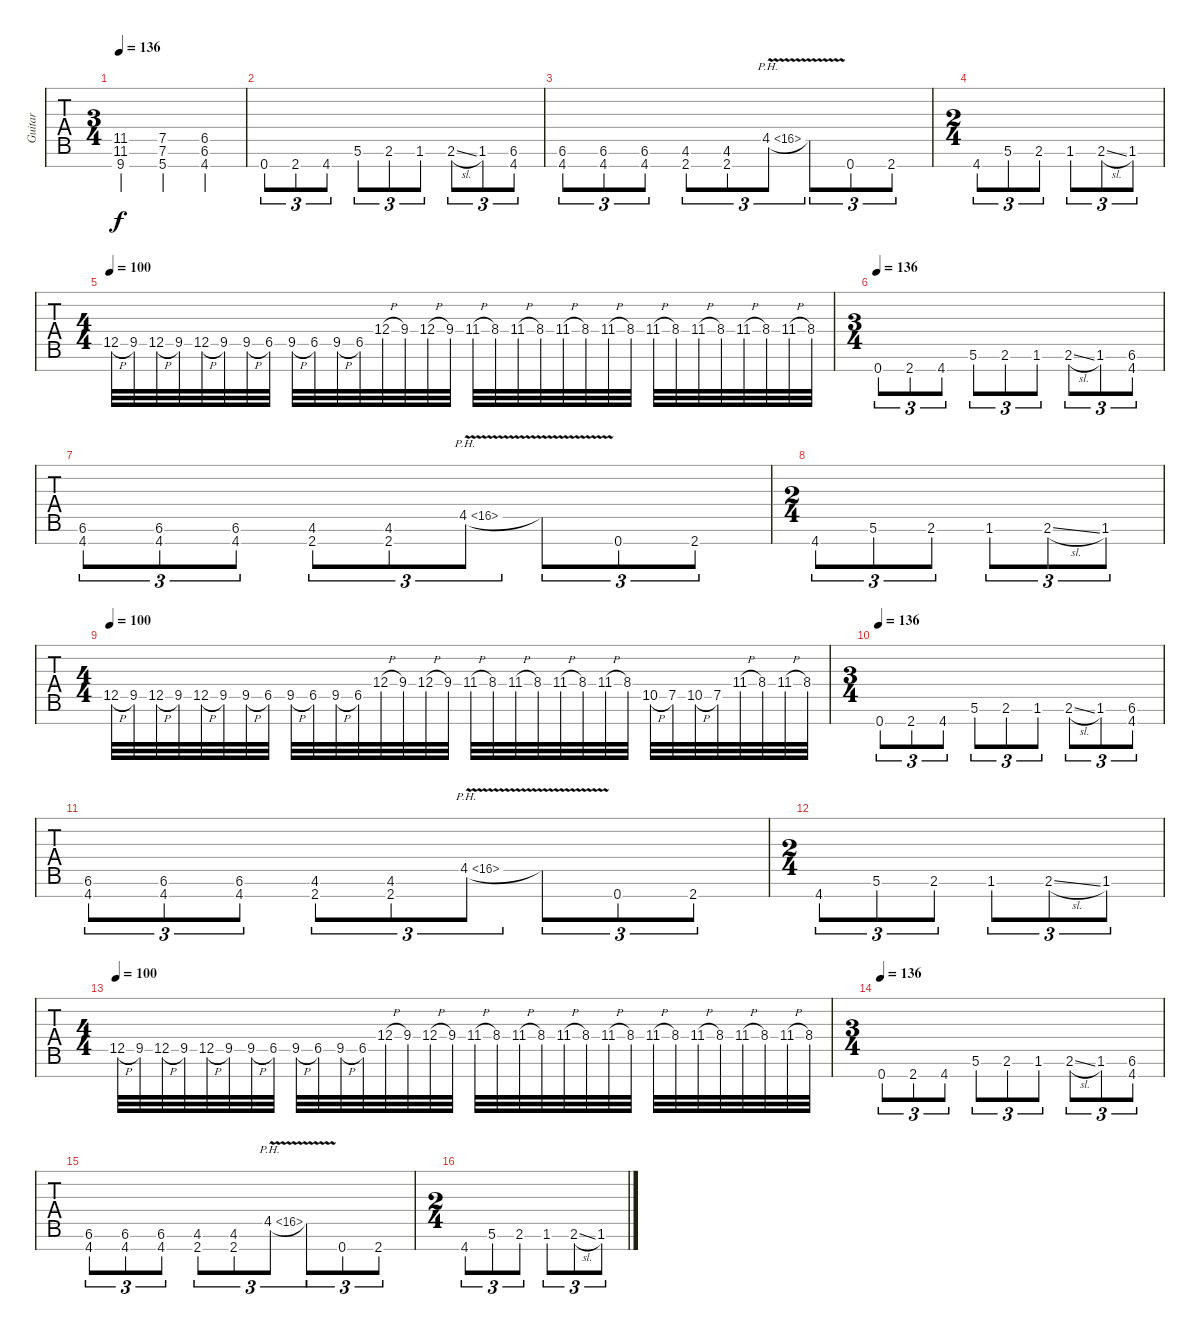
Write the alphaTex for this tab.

\track ("Guitar" "Guitar") {instrument distortionguitar}
\staff {tabs}
\tuning (Eb4 Bb3 Gb3 Db3 Ab2 Eb2 Bb1) {hide}
\ts (3 4)
\tempo 136
\clef f4
\ks c
(11.5{t} 11.6{t} 9.7{t}).4{dy f} (7.5 7.6 5.7).4 (6.5 6.6 4.7).4 |
0.7.8{tu (3 2)} 2.7.8{tu (3 2)} 4.7.8{tu (3 2)} 5.6.8{tu (3 2)} 2.6.8{tu (3 2)} 1.6.8{tu (3 2)} 2.6{sl}.8{tu (3 2)} 1.6.8{tu (3 2)} (6.6 4.7).8{tu (3 2)} |
(6.6 4.7).8{tu (3 2)} (6.6 4.7).8{tu (3 2)} (6.6 4.7).8{tu (3 2)} (4.6 2.7).8{tu (3 2)} (4.6 2.7).8{tu (3 2)} 4.5{ph 12 v}.8{tu (3 2)} 4.5{t}.8{tu (3 2)} 0.7.8{tu (3 2)} 2.7.8{tu (3 2)} |
\ts (2 4)
4.7.8{tu (3 2)} 5.6.8{tu (3 2)} 2.6.8{tu (3 2)} 1.6.8{tu (3 2)} 2.6{sl}.8{tu (3 2)} 1.6.8{tu (3 2)} |
\ts (4 4)
\tempo 100
12.5{h}.32 9.5.32 12.5{h}.32 9.5.32 12.5{h}.32 9.5.32 9.5{h}.32 6.5.32 9.5{h}.32 6.5.32 9.5{h}.32 6.5.32 12.4{h}.32 9.4.32 12.4{h}.32 9.4.32 11.4{h}.32 8.4.32 11.4{h}.32 8.4.32 11.4{h}.32 8.4.32 11.4{h}.32 8.4.32 11.4{h}.32 8.4.32 11.4{h}.32 8.4.32 11.4{h}.32 8.4.32 11.4{h}.32 8.4.32 |
\ts (3 4)
\tempo 136
0.7.8{tu (3 2)} 2.7.8{tu (3 2)} 4.7.8{tu (3 2)} 5.6.8{tu (3 2)} 2.6.8{tu (3 2)} 1.6.8{tu (3 2)} 2.6{sl}.8{tu (3 2)} 1.6.8{tu (3 2)} (6.6 4.7).8{tu (3 2)} |
(6.6 4.7).8{tu (3 2)} (6.6 4.7).8{tu (3 2)} (6.6 4.7).8{tu (3 2)} (4.6 2.7).8{tu (3 2)} (4.6 2.7).8{tu (3 2)} 4.5{ph 12 v}.8{tu (3 2)} 4.5{t}.8{tu (3 2)} 0.7.8{tu (3 2)} 2.7.8{tu (3 2)} |
\ts (2 4)
4.7.8{tu (3 2)} 5.6.8{tu (3 2)} 2.6.8{tu (3 2)} 1.6.8{tu (3 2)} 2.6{sl}.8{tu (3 2)} 1.6.8{tu (3 2)} |
\ts (4 4)
\tempo 100
12.5{h}.32 9.5.32 12.5{h}.32 9.5.32 12.5{h}.32 9.5.32 9.5{h}.32 6.5.32 9.5{h}.32 6.5.32 9.5{h}.32 6.5.32 12.4{h}.32 9.4.32 12.4{h}.32 9.4.32 11.4{h}.32 8.4.32 11.4{h}.32 8.4.32 11.4{h}.32 8.4.32 11.4{h}.32 8.4.32 10.5{h}.32 7.5.32 10.5{h}.32 7.5.32 11.4{h}.32 8.4.32 11.4{h}.32 8.4.32 |
\ts (3 4)
\tempo 136
0.7.8{tu (3 2)} 2.7.8{tu (3 2)} 4.7.8{tu (3 2)} 5.6.8{tu (3 2)} 2.6.8{tu (3 2)} 1.6.8{tu (3 2)} 2.6{sl}.8{tu (3 2)} 1.6.8{tu (3 2)} (6.6 4.7).8{tu (3 2)} |
(6.6 4.7).8{tu (3 2)} (6.6 4.7).8{tu (3 2)} (6.6 4.7).8{tu (3 2)} (4.6 2.7).8{tu (3 2)} (4.6 2.7).8{tu (3 2)} 4.5{ph 12 v}.8{tu (3 2)} 4.5{t}.8{tu (3 2)} 0.7.8{tu (3 2)} 2.7.8{tu (3 2)} |
\ts (2 4)
4.7.8{tu (3 2)} 5.6.8{tu (3 2)} 2.6.8{tu (3 2)} 1.6.8{tu (3 2)} 2.6{sl}.8{tu (3 2)} 1.6.8{tu (3 2)} |
\ts (4 4)
\tempo 100
12.5{h}.32 9.5.32 12.5{h}.32 9.5.32 12.5{h}.32 9.5.32 9.5{h}.32 6.5.32 9.5{h}.32 6.5.32 9.5{h}.32 6.5.32 12.4{h}.32 9.4.32 12.4{h}.32 9.4.32 11.4{h}.32 8.4.32 11.4{h}.32 8.4.32 11.4{h}.32 8.4.32 11.4{h}.32 8.4.32 11.4{h}.32 8.4.32 11.4{h}.32 8.4.32 11.4{h}.32 8.4.32 11.4{h}.32 8.4.32 |
\ts (3 4)
\tempo 136
0.7.8{tu (3 2)} 2.7.8{tu (3 2)} 4.7.8{tu (3 2)} 5.6.8{tu (3 2)} 2.6.8{tu (3 2)} 1.6.8{tu (3 2)} 2.6{sl}.8{tu (3 2)} 1.6.8{tu (3 2)} (6.6 4.7).8{tu (3 2)} |
(6.6 4.7).8{tu (3 2)} (6.6 4.7).8{tu (3 2)} (6.6 4.7).8{tu (3 2)} (4.6 2.7).8{tu (3 2)} (4.6 2.7).8{tu (3 2)} 4.5{ph 12 v}.8{tu (3 2)} 4.5{t}.8{tu (3 2)} 0.7.8{tu (3 2)} 2.7.8{tu (3 2)} |
\ts (2 4)
4.7.8{tu (3 2)} 5.6.8{tu (3 2)} 2.6.8{tu (3 2)} 1.6.8{tu (3 2)} 2.6{sl}.8{tu (3 2)} 1.6.8{tu (3 2)}
